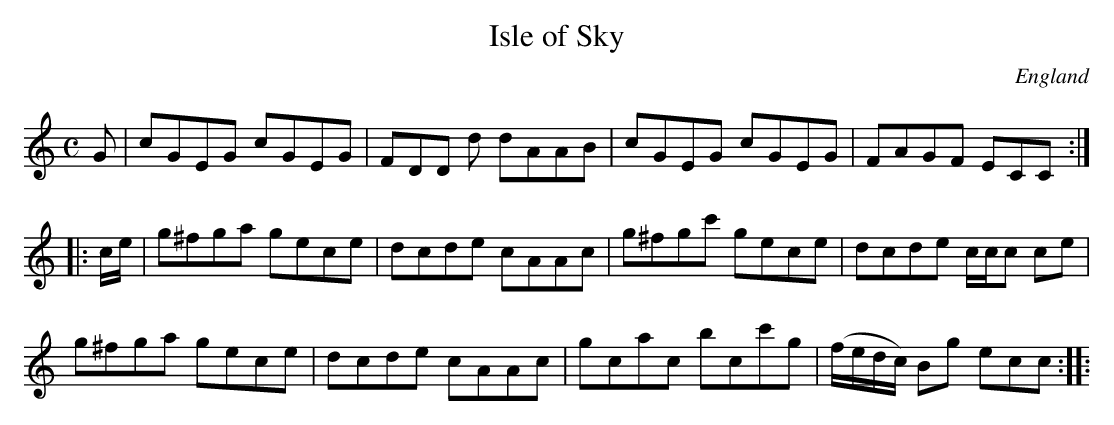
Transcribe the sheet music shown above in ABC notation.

X:1
T:Isle of Sky
L:1/8
M:C
O:England
K:C
G |\
cGEG cGEG | FDD d dAAB | cGEG cGEG | FAGF ECC ::
c/e/ | \
g^fga gece | dcde cAAc | g^fgc' gece | dcde c/c/c ce |
g^fga gece | dcde cAAc | gcac bcc'g | (f/e/d/c/) Bg ecc ::
